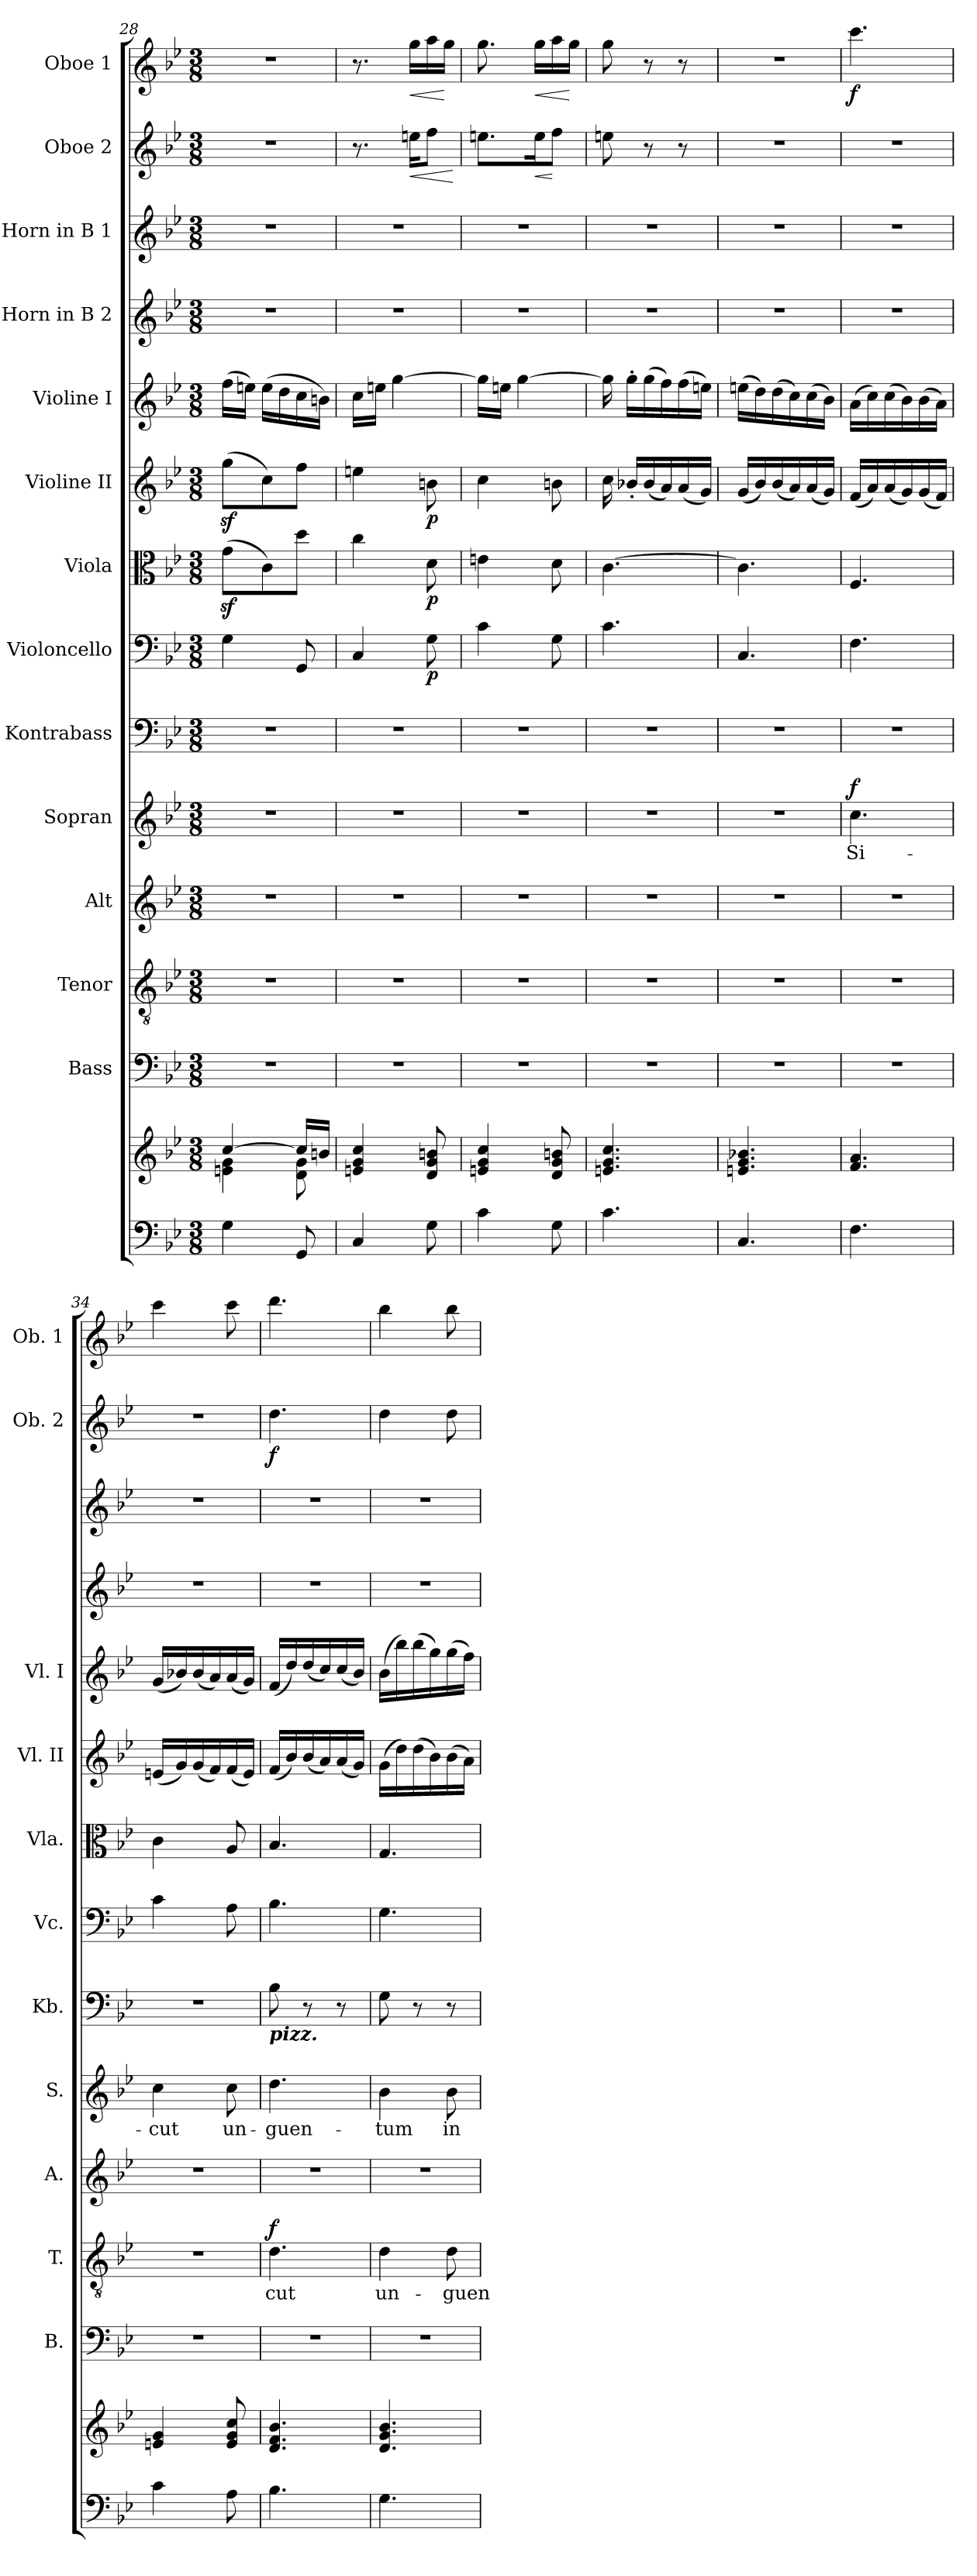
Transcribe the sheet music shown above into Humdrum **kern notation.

**kern	**kern	**kern	**kern	**text	**dynam	**kern	**kern	**text	**dynam	**kern	**kern	**dynam	**kern	**dynam	**kern	**dynam	**kern	**kern	**kern	**kern	**dynam	**kern	**dynam
*part14	*part14	*part13	*part12	*part12	*part12	*part11	*part10	*part10	*part10	*part9	*part8	*part8	*part7	*part7	*part6	*part6	*part5	*part4	*part3	*part2	*part2	*part1	*part1
*staff15	*staff14	*staff13	*staff12	*staff12	*staff12	*staff11	*staff10	*staff10	*staff10	*staff9	*staff8	*staff8	*staff7	*staff7	*staff6	*staff6	*staff5	*staff4	*staff3	*staff2	*staff2	*staff1	*staff1
*	*	*I"Bass	*I"Tenor	*	*	*I"Alt	*I"Sopran	*	*	*I"Kontrabass	*I"Violoncello	*	*I"Viola	*	*I"Violine II	*	*I"Violine I	*I"Horn in B 2	*I"Horn in B 1	*I"Oboe 2	*	*I"Oboe 1	*
*	*	*I'B.	*I'T.	*	*	*I'A.	*I'S.	*	*	*I'Kb.	*I'Vc.	*	*I'Vla.	*	*I'Vl. II	*	*I'Vl. I	*	*	*I'Ob. 2	*	*I'Ob. 1	*
*clefF4	*clefG2	*clefF4	*clefGv2	*	*	*clefG2	*clefG2	*	*	*clefF4	*clefF4	*	*clefC3	*	*clefG2	*	*clefG2	*clefG2	*clefG2	*clefG2	*	*clefG2	*
*	*	*	*	*	*	*	*	*	*	*ITrd7c12	*	*	*	*	*	*	*	*ITrd8c14	*ITrd8c14	*	*	*	*
*k[b-e-]	*k[b-e-]	*k[b-e-]	*k[b-e-]	*	*	*k[b-e-]	*k[b-e-]	*	*	*k[b-e-]	*k[b-e-]	*	*k[b-e-]	*	*k[b-e-]	*	*k[b-e-]	*k[b-e-]	*k[b-e-]	*k[b-e-]	*	*k[b-e-]	*
*B-:	*B-:	*B-:	*B-:	*	*	*B-:	*B-:	*	*	*B-:	*B-:	*	*B-:	*	*B-:	*	*B-:	*B-:	*B-:	*B-:	*	*B-:	*
*M3/8	*M3/8	*M3/8	*M3/8	*	*	*M3/8	*M3/8	*	*	*M3/8	*M3/8	*	*M3/8	*	*M3/8	*	*M3/8	*M3/8	*M3/8	*M3/8	*	*M3/8	*
=28	=28	=28	=28	=28	=28	=28	=28	=28	=28	=28	=28	=28	=28	=28	=28	=28	=28	=28	=28	=28	=28	=28	=28
*	*^	*	*	*	*	*	*	*	*	*	*	*	*	*	*	*	*	*	*	*	*	*	*
4G\	[>4cc/	4en\ 4g\	4.r	4.r	.	.	4.r	4.r	.	.	4.r	4G\	.	(>8gz<\L	.	(>8ggz<\L	.	(>16ff\LL	4.r	4.r	4.r	.	4.r	.
.	.	.	.	.	.	.	.	.	.	.	.	.	.	.	.	.	.	16een\JJ)	.	.	.	.	.	.
.	.	.	.	.	.	.	.	.	.	.	.	.	.	8c\)	.	8cc\)	.	(>16ee\LL	.	.	.	.	.	.
.	.	.	.	.	.	.	.	.	.	.	.	.	.	.	.	.	.	16dd\	.	.	.	.	.	.
8GG/	16cc/LL]	8d\ 8g\	.	.	.	.	.	.	.	.	.	8GG/	.	8dd\J	.	8ff\J	.	16cc\	.	.	.	.	.	.
.	16bn/JJ	.	.	.	.	.	.	.	.	.	.	.	.	.	.	.	.	16bn\JJ)	.	.	.	.	.	.
*	*v	*v	*	*	*	*	*	*	*	*	*	*	*	*	*	*	*	*	*	*	*	*	*	*
=29	=29	=29	=29	=29	=29	=29	=29	=29	=29	=29	=29	=29	=29	=29	=29	=29	=29	=29	=29	=29	=29	=29	=29
4C/	4en/ 4g/ 4cc/	4.r	4.r	.	.	4.r	4.r	.	.	4.r	4C/	.	4cc\	.	4een\	.	16cc\LL	4.r	4.r	8.r	.	8.r	.
.	.	.	.	.	.	.	.	.	.	.	.	.	.	.	.	.	16een\JJ	.	.	.	.	.	.
.	.	.	.	.	.	.	.	.	.	.	.	.	.	.	.	.	[4gg\	.	.	.	.	.	.
!	!	!	!	!	!	!	!	!	!	!	!	!	!	!	!	!	!	!	!	!	!LO:HP:b	!	!LO:HP:b
.	.	.	.	.	.	.	.	.	.	.	.	.	.	.	.	.	.	.	.	16een\KL	<	16gg\LL	<
!	!	!	!	!	!	!	!	!	!	!	!	!LO:DY:b	!	!LO:DY:b	!	!LO:DY:b	!	!	!	!	!	!	!
8G\	8d/ 8g/ 8bn/	.	.	.	.	.	.	.	.	.	8G\	p	8d\	p	8bn\	p	.	.	.	8ff\J	.	16aa\	.
.	.	.	.	.	.	.	.	.	.	.	.	.	.	.	.	.	.	.	.	.	.	16gg\JJ	[
.	.	.	.	.	.	.	.	.	.	.	.	.	.	.	.	.	.	.	.	.	[	.	.
=30	=30	=30	=30	=30	=30	=30	=30	=30	=30	=30	=30	=30	=30	=30	=30	=30	=30	=30	=30	=30	=30	=30	=30
4c\	4en/ 4g/ 4cc/	4.r	4.r	.	.	4.r	4.r	.	.	4.r	4c\	.	4en\	.	4cc\	.	16gg\LL]	4.r	4.r	8.een\L	.	8.gg\	.
.	.	.	.	.	.	.	.	.	.	.	.	.	.	.	.	.	16een\JJ	.	.	.	.	.	.
.	.	.	.	.	.	.	.	.	.	.	.	.	.	.	.	.	[4gg\	.	.	.	.	.	.
!	!	!	!	!	!	!	!	!	!	!	!	!	!	!	!	!	!	!	!	!	!LO:HP:b	!	!LO:HP:b
.	.	.	.	.	.	.	.	.	.	.	.	.	.	.	.	.	.	.	.	16ee\K	<	16gg\LL	<
8G\	8d/ 8g/ 8bn/	.	.	.	.	.	.	.	.	.	8G\	.	8d\	.	8bn\	.	.	.	.	8ff\J	[	16aa\	.
.	.	.	.	.	.	.	.	.	.	.	.	.	.	.	.	.	.	.	.	.	.	16gg\JJ	[
=31	=31	=31	=31	=31	=31	=31	=31	=31	=31	=31	=31	=31	=31	=31	=31	=31	=31	=31	=31	=31	=31	=31	=31
4.c\	4.en/ 4.g/ 4.cc/	4.r	4.r	.	.	4.r	4.r	.	.	4.r	4.c\	.	[4.c\	.	16cc\	.	16gg\]	4.r	4.r	8een\	.	8gg\	.
.	.	.	.	.	.	.	.	.	.	.	.	.	.	.	16b-X'</LL	.	16gg'>\LL	.	.	.	.	.	.
.	.	.	.	.	.	.	.	.	.	.	.	.	.	.	(<16b-/	.	(>16gg\	.	.	8r	.	8r	.
.	.	.	.	.	.	.	.	.	.	.	.	.	.	.	16a/)	.	16ff\)	.	.	.	.	.	.
.	.	.	.	.	.	.	.	.	.	.	.	.	.	.	(<16a/	.	(>16ff\	.	.	8r	.	8r	.
.	.	.	.	.	.	.	.	.	.	.	.	.	.	.	16g/JJ)	.	16een\JJ)	.	.	.	.	.	.
!!LO:PB:g=z
=32	=32	=32	=32	=32	=32	=32	=32	=32	=32	=32	=32	=32	=32	=32	=32	=32	=32	=32	=32	=32	=32	=32	=32
4.C/	4.en/ 4.g/ 4.b-X/	4.r	4.r	.	.	4.r	4.r	.	.	4.r	4.C/	.	4.c\]	.	(<16g/LL	.	(>16een\LL	4.r	4.r	4.r	.	4.r	.
.	.	.	.	.	.	.	.	.	.	.	.	.	.	.	16b-/)	.	16dd\)	.	.	.	.	.	.
.	.	.	.	.	.	.	.	.	.	.	.	.	.	.	(<16b-/	.	(>16dd\	.	.	.	.	.	.
.	.	.	.	.	.	.	.	.	.	.	.	.	.	.	16a/)	.	16cc\)	.	.	.	.	.	.
.	.	.	.	.	.	.	.	.	.	.	.	.	.	.	(<16a/	.	(>16cc\	.	.	.	.	.	.
.	.	.	.	.	.	.	.	.	.	.	.	.	.	.	16g/JJ)	.	16b-\JJ)	.	.	.	.	.	.
=33	=33	=33	=33	=33	=33	=33	=33	=33	=33	=33	=33	=33	=33	=33	=33	=33	=33	=33	=33	=33	=33	=33	=33
!	!	!	!	!	!	!	!	!LO:LY:b	!LO:DY:a	!	!	!	!	!	!	!	!	!	!	!	!	!	!LO:DY:b
4.F\	4.f/ 4.a/	4.r	4.r	.	.	4.r	4.cc\	Si-	f	4.r	4.F\	.	4.F/	.	(<16f/LL	.	(>16a\LL	4.r	4.r	4.r	.	4.ccc\	f
.	.	.	.	.	.	.	.	.	.	.	.	.	.	.	16a/)	.	16cc\)	.	.	.	.	.	.
.	.	.	.	.	.	.	.	.	.	.	.	.	.	.	(<16a/	.	(>16cc\	.	.	.	.	.	.
.	.	.	.	.	.	.	.	.	.	.	.	.	.	.	16g/)	.	16b-\)	.	.	.	.	.	.
.	.	.	.	.	.	.	.	.	.	.	.	.	.	.	(<16g/	.	(>16b-\	.	.	.	.	.	.
.	.	.	.	.	.	.	.	.	.	.	.	.	.	.	16f/JJ)	.	16a\JJ)	.	.	.	.	.	.
=34	=34	=34	=34	=34	=34	=34	=34	=34	=34	=34	=34	=34	=34	=34	=34	=34	=34	=34	=34	=34	=34	=34	=34
!	!	!	!	!	!	!	!	!LO:LY:b	!	!	!	!	!	!	!	!	!	!	!	!	!	!	!
4c\	4en/ 4g/	4.r	4.r	.	.	4.r	4cc\	-cut	.	4.r	4c\	.	4c\	.	(<16en/LL	.	(<16g/LL	4.r	4.r	4.r	.	4ccc\	.
.	.	.	.	.	.	.	.	.	.	.	.	.	.	.	16g/)	.	16b-X/)	.	.	.	.	.	.
.	.	.	.	.	.	.	.	.	.	.	.	.	.	.	(<16g/	.	(<16b-/	.	.	.	.	.	.
.	.	.	.	.	.	.	.	.	.	.	.	.	.	.	16f/)	.	16a/)	.	.	.	.	.	.
!	!	!	!	!	!	!	!	!LO:LY:b	!	!	!	!	!	!	!	!	!	!	!	!	!	!	!
8A\	8e/ 8g/ 8cc/	.	.	.	.	.	8cc\	un-	.	.	8A\	.	8A/	.	(<16f/	.	(<16a/	.	.	.	.	8ccc\	.
.	.	.	.	.	.	.	.	.	.	.	.	.	.	.	16e/JJ)	.	16g/JJ)	.	.	.	.	.	.
=35	=35	=35	=35	=35	=35	=35	=35	=35	=35	=35	=35	=35	=35	=35	=35	=35	=35	=35	=35	=35	=35	=35	=35
!	!	!	!	!	!	!	!	!	!	!LO:TX:b:Bi:t=pizz.	!	!	!	!	!	!	!	!	!	!	!	!	!
!	!	!	!	!LO:LY:b	!LO:DY:a	!	!	!LO:LY:b	!	!	!	!	!	!	!	!	!	!	!	!	!LO:DY:b	!	!
4.B-\	4.d/ 4.f/ 4.b-/	4.r	4.d\	-cut	f	4.r	4.dd\	-guen-	.	8BB-\	4.B-\	.	4.B-/	.	(<16f/LL	.	(<16f/LL	4.r	4.r	4.dd\	f	4.ddd\	.
.	.	.	.	.	.	.	.	.	.	.	.	.	.	.	16b-/)	.	16dd/)	.	.	.	.	.	.
.	.	.	.	.	.	.	.	.	.	8r	.	.	.	.	(<16b-/	.	(<16dd/	.	.	.	.	.	.
.	.	.	.	.	.	.	.	.	.	.	.	.	.	.	16a/)	.	16cc/)	.	.	.	.	.	.
.	.	.	.	.	.	.	.	.	.	8r	.	.	.	.	(<16a/	.	(<16cc/	.	.	.	.	.	.
.	.	.	.	.	.	.	.	.	.	.	.	.	.	.	16g/JJ)	.	16b-/JJ)	.	.	.	.	.	.
=36	=36	=36	=36	=36	=36	=36	=36	=36	=36	=36	=36	=36	=36	=36	=36	=36	=36	=36	=36	=36	=36	=36	=36
!	!	!	!	!LO:LY:b	!	!	!	!LO:LY:b	!	!	!	!	!	!	!	!	!	!	!	!	!	!	!
4.G\	4.d/ 4.g/ 4.b-/	4.r	4d\	un-	.	4.r	4b-\	-tum	.	8GG\	4.G\	.	4.G/	.	(>16g\LL	.	(>16b-\LL	4.r	4.r	4dd\	.	4bb-\	.
.	.	.	.	.	.	.	.	.	.	.	.	.	.	.	16dd\)	.	16bb-\)	.	.	.	.	.	.
.	.	.	.	.	.	.	.	.	.	8r	.	.	.	.	(>16dd\	.	(>16bb-\	.	.	.	.	.	.
.	.	.	.	.	.	.	.	.	.	.	.	.	.	.	16b-\)	.	16gg\)	.	.	.	.	.	.
!	!	!	!	!LO:LY:b	!	!	!	!LO:LY:b	!	!	!	!	!	!	!	!	!	!	!	!	!	!	!
.	.	.	8d\	-guen-	.	.	8b-\	in	.	8r	.	.	.	.	(>16b-\	.	(>16gg\	.	.	8dd\	.	8bb-\	.
.	.	.	.	.	.	.	.	.	.	.	.	.	.	.	16a\JJ)	.	16ff\JJ)	.	.	.	.	.	.
=	=	=	=	=	=	=	=	=	=	=	=	=	=	=	=	=	=	=	=	=	=	=	=
*-	*-	*-	*-	*-	*-	*-	*-	*-	*-	*-	*-	*-	*-	*-	*-	*-	*-	*-	*-	*-	*-	*-	*-
